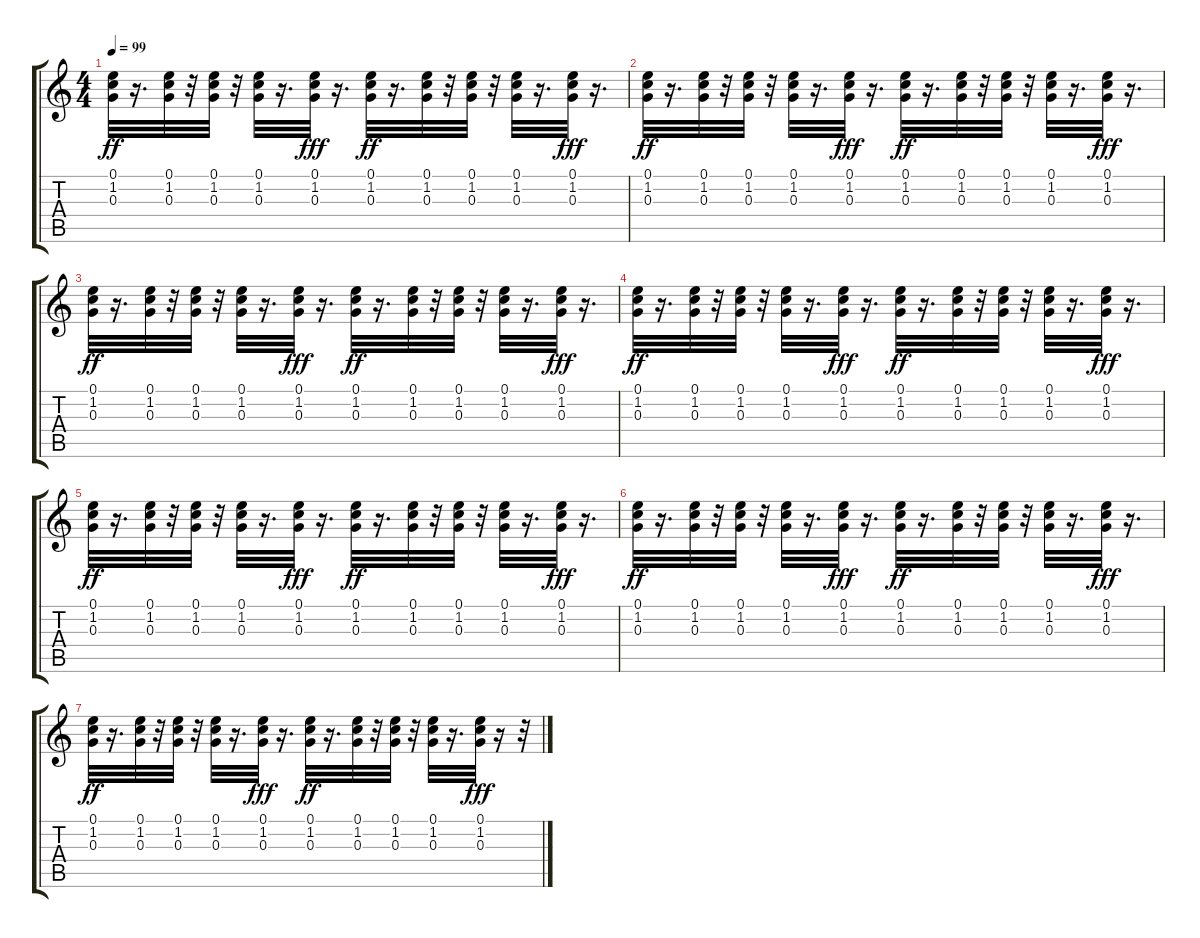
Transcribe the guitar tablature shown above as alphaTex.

\track "" {instrument electricbassfinger}
\staff {score tabs}
\tuning (E4 B3 G3 D3 A2 E2) {hide}
\ts (4 4)
\tempo 99
\clef g2
\ks c
(0.1 1.2 0.3).32{dy ff} r.16{d} (0.1 1.2 0.3).32 r.32 (0.1 1.2 0.3).32 r.32 (0.1 1.2 0.3).32 r.16{d} (0.1 1.2 0.3).32{dy fff} r.16{d} (0.1 1.2 0.3).32{dy ff} r.16{d} (0.1 1.2 0.3).32 r.32 (0.1 1.2 0.3).32 r.32 (0.1 1.2 0.3).32 r.16{d} (0.1 1.2 0.3).32{dy fff} r.16{d} |
(0.1 1.2 0.3).32{dy ff} r.16{d} (0.1 1.2 0.3).32 r.32 (0.1 1.2 0.3).32 r.32 (0.1 1.2 0.3).32 r.16{d} (0.1 1.2 0.3).32{dy fff} r.16{d} (0.1 1.2 0.3).32{dy ff} r.16{d} (0.1 1.2 0.3).32 r.32 (0.1 1.2 0.3).32 r.32 (0.1 1.2 0.3).32 r.16{d} (0.1 1.2 0.3).32{dy fff} r.16{d} |
(0.1 1.2 0.3).32{dy ff} r.16{d} (0.1 1.2 0.3).32 r.32 (0.1 1.2 0.3).32 r.32 (0.1 1.2 0.3).32 r.16{d} (0.1 1.2 0.3).32{dy fff} r.16{d} (0.1 1.2 0.3).32{dy ff} r.16{d} (0.1 1.2 0.3).32 r.32 (0.1 1.2 0.3).32 r.32 (0.1 1.2 0.3).32 r.16{d} (0.1 1.2 0.3).32{dy fff} r.16{d} |
(0.1 1.2 0.3).32{dy ff} r.16{d} (0.1 1.2 0.3).32 r.32 (0.1 1.2 0.3).32 r.32 (0.1 1.2 0.3).32 r.16{d} (0.1 1.2 0.3).32{dy fff} r.16{d} (0.1 1.2 0.3).32{dy ff} r.16{d} (0.1 1.2 0.3).32 r.32 (0.1 1.2 0.3).32 r.32 (0.1 1.2 0.3).32 r.16{d} (0.1 1.2 0.3).32{dy fff} r.16{d} |
(0.1 1.2 0.3).32{dy ff} r.16{d} (0.1 1.2 0.3).32 r.32 (0.1 1.2 0.3).32 r.32 (0.1 1.2 0.3).32 r.16{d} (0.1 1.2 0.3).32{dy fff} r.16{d} (0.1 1.2 0.3).32{dy ff} r.16{d} (0.1 1.2 0.3).32 r.32 (0.1 1.2 0.3).32 r.32 (0.1 1.2 0.3).32 r.16{d} (0.1 1.2 0.3).32{dy fff} r.16{d} |
(0.1 1.2 0.3).32{dy ff} r.16{d} (0.1 1.2 0.3).32 r.32 (0.1 1.2 0.3).32 r.32 (0.1 1.2 0.3).32 r.16{d} (0.1 1.2 0.3).32{dy fff} r.16{d} (0.1 1.2 0.3).32{dy ff} r.16{d} (0.1 1.2 0.3).32 r.32 (0.1 1.2 0.3).32 r.32 (0.1 1.2 0.3).32 r.16{d} (0.1 1.2 0.3).32{dy fff} r.16{d} |
(0.1 1.2 0.3).32{dy ff} r.16{d} (0.1 1.2 0.3).32 r.32 (0.1 1.2 0.3).32 r.32 (0.1 1.2 0.3).32 r.16{d} (0.1 1.2 0.3).32{dy fff} r.16{d} (0.1 1.2 0.3).32{dy ff} r.16{d} (0.1 1.2 0.3).32 r.32 (0.1 1.2 0.3).32 r.32 (0.1 1.2 0.3).32 r.16{d} (0.1 1.2 0.3).32{dy fff} r.16 r.32
